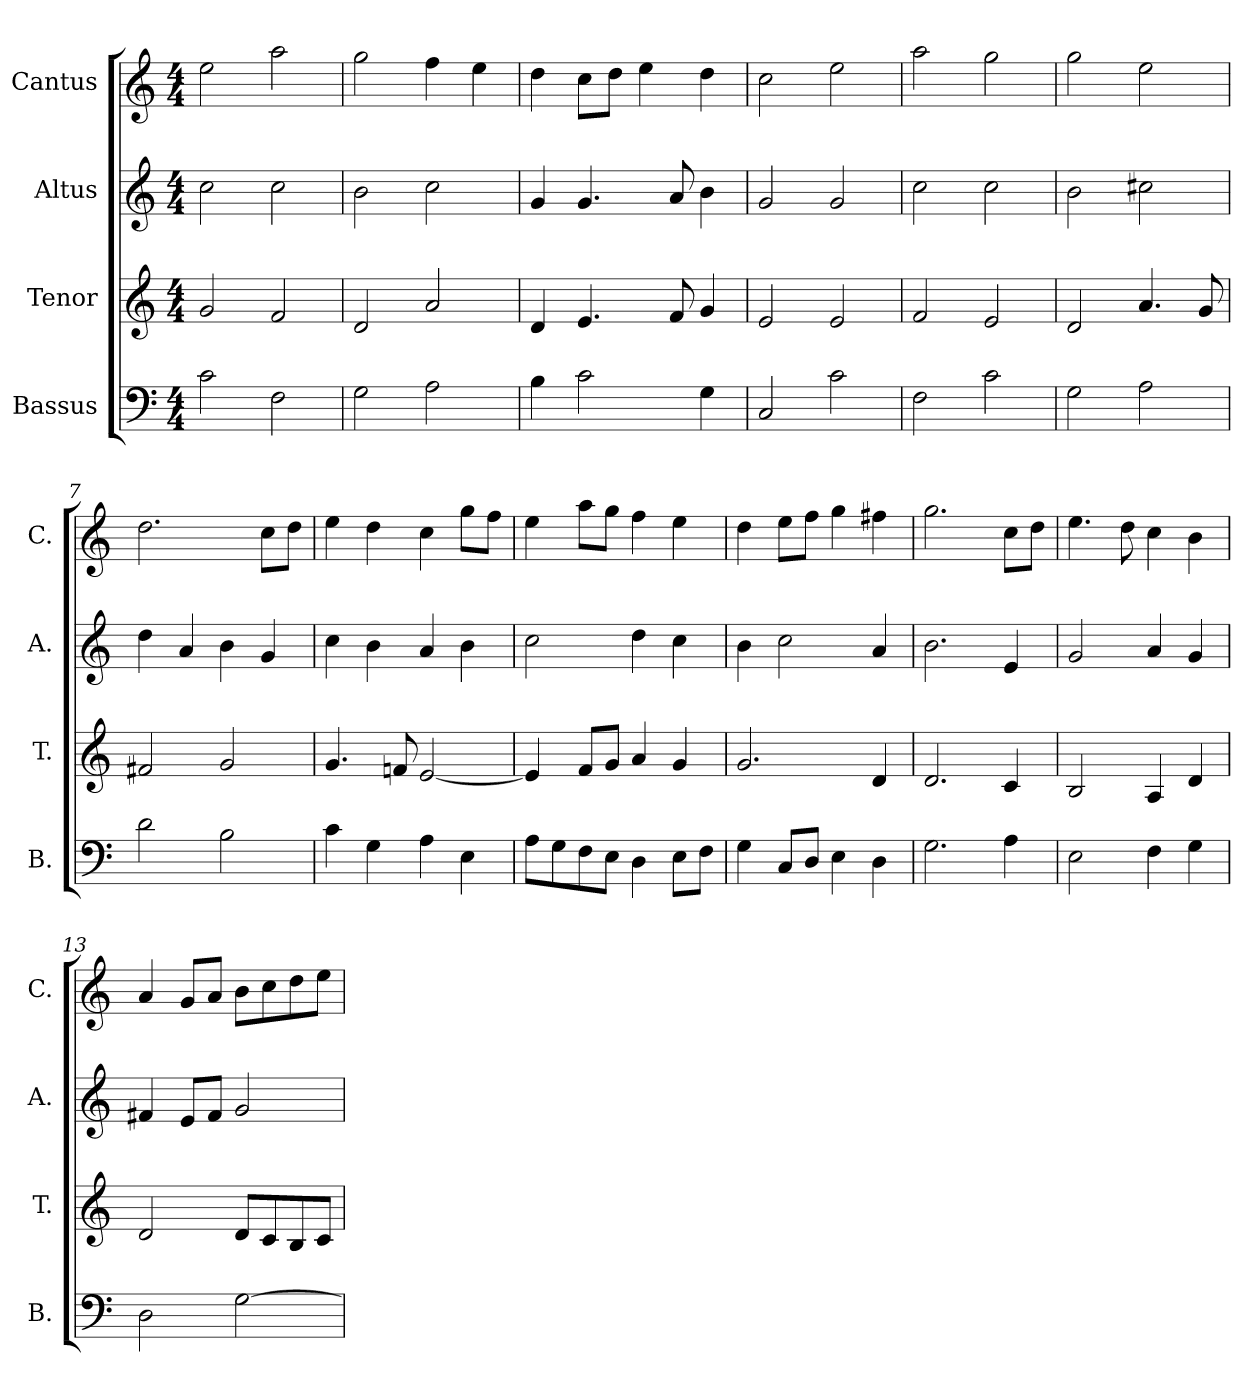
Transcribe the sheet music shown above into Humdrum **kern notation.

**kern	**kern	**kern	**kern
*part4	*part3	*part2	*part1
*staff4	*staff3	*staff2	*staff1
*I"Bassus	*I"Tenor	*I"Altus	*I"Cantus
*I'B.	*I'T.	*I'A.	*I'C.
*clefF4	*clefG2	*clefG2	*clefG2
*k[]	*k[]	*k[]	*k[]
*C:	*C:	*C:	*C:
*M4/4	*M4/4	*M4/4	*M4/4
=1	=1	=1	=1
2c\	2g/	2cc\	2ee\
2F\	2f/	2cc\	2aa\
=2	=2	=2	=2
2G\	2d/	2b\	2gg\
2A\	2a/	2cc\	4ff\
.	.	.	4ee\
=3	=3	=3	=3
4B\	4d/	4g/	4dd\
2c\	4.e/	4.g/	8cc\L
.	.	.	8dd\J
.	.	.	4ee\
.	8f/	8a/	.
4G\	4g/	4b\	4dd\
=4	=4	=4	=4
2C/	2e/	2g/	2cc\
2c\	2e/	2g/	2ee\
=5	=5	=5	=5
2F\	2f/	2cc\	2aa\
2c\	2e/	2cc\	2gg\
=6	=6	=6	=6
2G\	2d/	2b\	2gg\
2A\	4.a/	2cc#X\	2ee\
.	8g/	.	.
=7	=7	=7	=7
2d\	2f#X/	4dd\	2.dd\
.	.	4a/	.
2B\	2g/	4b\	.
.	.	4g/	8cc\L
.	.	.	8dd\J
!!LO:LB:g=z
=8	=8	=8	=8
4c\	4.g/	4cc\	4ee\
4G\	.	4b\	4dd\
.	8fn/	.	.
4A\	[2e/	4a/	4cc\
4E\	.	4b\	8gg\L
.	.	.	8ff\J
=9	=9	=9	=9
8A\L	4e/]	2cc\	4ee\
8G\	.	.	.
8F\	8f/L	.	8aa\L
8E\J	8g/J	.	8gg\J
4D\	4a/	4dd\	4ff\
8E\L	4g/	4cc\	4ee\
8F\J	.	.	.
=10	=10	=10	=10
4G\	2.g/	4b\	4dd\
8C/L	.	2cc\	8ee\L
8D/J	.	.	8ff\J
4E\	.	.	4gg\
4D\	4d/	4a/	4ff#X\
=11	=11	=11	=11
2.G\	2.d/	2.b\	2.gg\
4A\	4c/	4e/	8cc\L
.	.	.	8dd\J
=12	=12	=12	=12
2E\	2B/	2g/	4.ee\
.	.	.	8dd\
4F\	4A/	4a/	4cc\
4G\	4d/	4g/	4b\
=13	=13	=13	=13
2D\	2d/	4f#X/	4a/
.	.	8e/L	8g/L
.	.	8f#/J	8a/J
[2G\	8d/L	2g/	8b\L
.	8c/	.	8cc\
.	8B/	.	8dd\
.	8c/J	.	8ee\J
=	=	=	=
*-	*-	*-	*-
